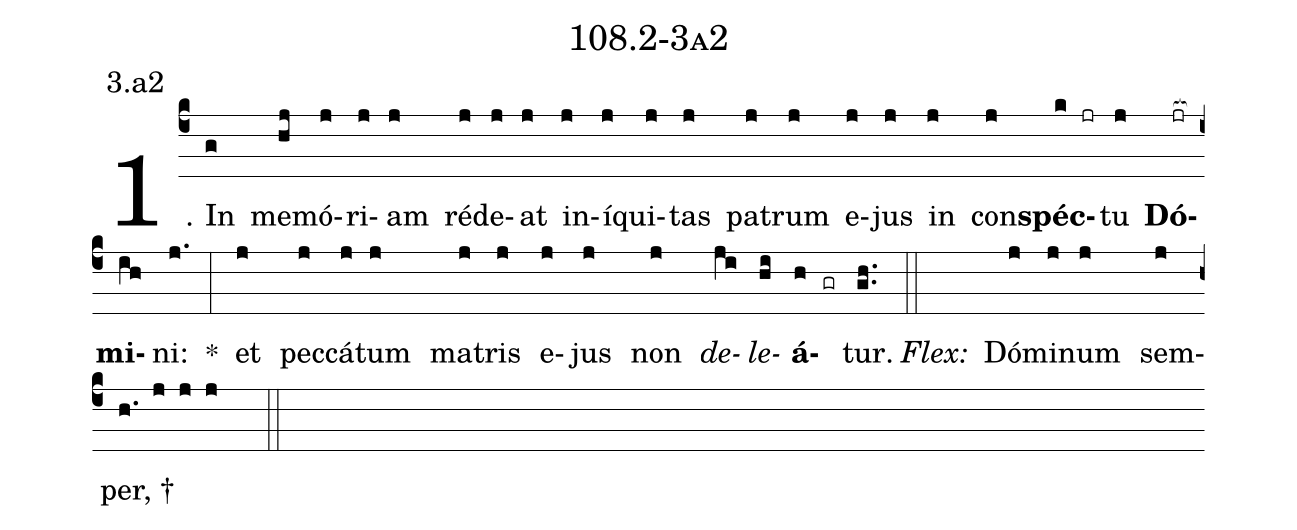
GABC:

name: 108.2-3a2;
annotation: 3.a2;
%%
(c4)1. In(g) me(hj)mó(j)ri(j)am(j) réd(j)e(j)at(j) in(j)í(j)qui(j)tas(j) pa(j)trum(j) e(j)jus(j) in(j) con(j)<b>spéc</b>(k jr)tu(j) <b>Dó</b>(jr[ocb:1{])<b>mi</b>(ih[ocb:0}])ni:(j.) *(:) et(j) pec(j)cá(j)tum(j) ma(j)tris(j) e(j)jus(j) non(j) <i>de</i>(ji)<i>le</i>(hi)<b>á</b>(h gr)tur.(gh..) (::)
<i>Flex:</i>()  Dó(j)mi(j)num(j) sem(j)per, †(h. j j j  ::)
